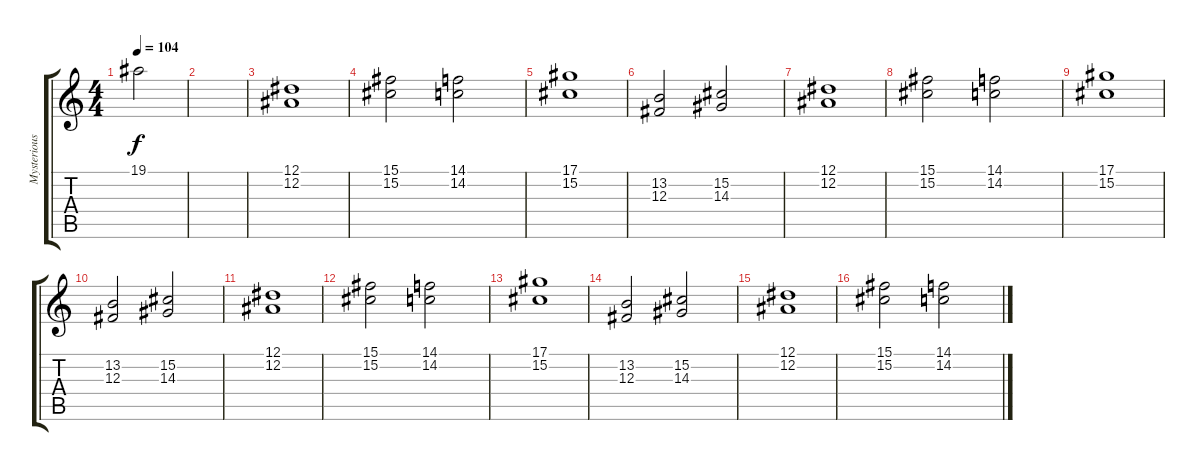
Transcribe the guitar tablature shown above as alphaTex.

\track ("Mysterious Sounds" "Mysterious") {instrument pad4choir}
\staff {score tabs}
\tuning (Eb4 Bb3 Gb3 Db3 Ab2 Eb2) {hide}
\ts (4 4)
\tempo 104
\clef g2
\ks c
19.1.2{dy f} |
|
(12.1 12.2).1 |
(15.1 15.2).2 (14.1 14.2).2 |
(17.1 15.2).1 |
(13.2 12.3).2 (15.2 14.3).2 |
(12.1 12.2).1 |
(15.1 15.2).2 (14.1 14.2).2 |
(17.1 15.2).1 |
(13.2 12.3).2 (15.2 14.3).2 |
(12.1 12.2).1 |
(15.1 15.2).2 (14.1 14.2).2 |
(17.1 15.2).1 |
(13.2 12.3).2 (15.2 14.3).2 |
(12.1 12.2).1 |
(15.1 15.2).2 (14.1 14.2).2
